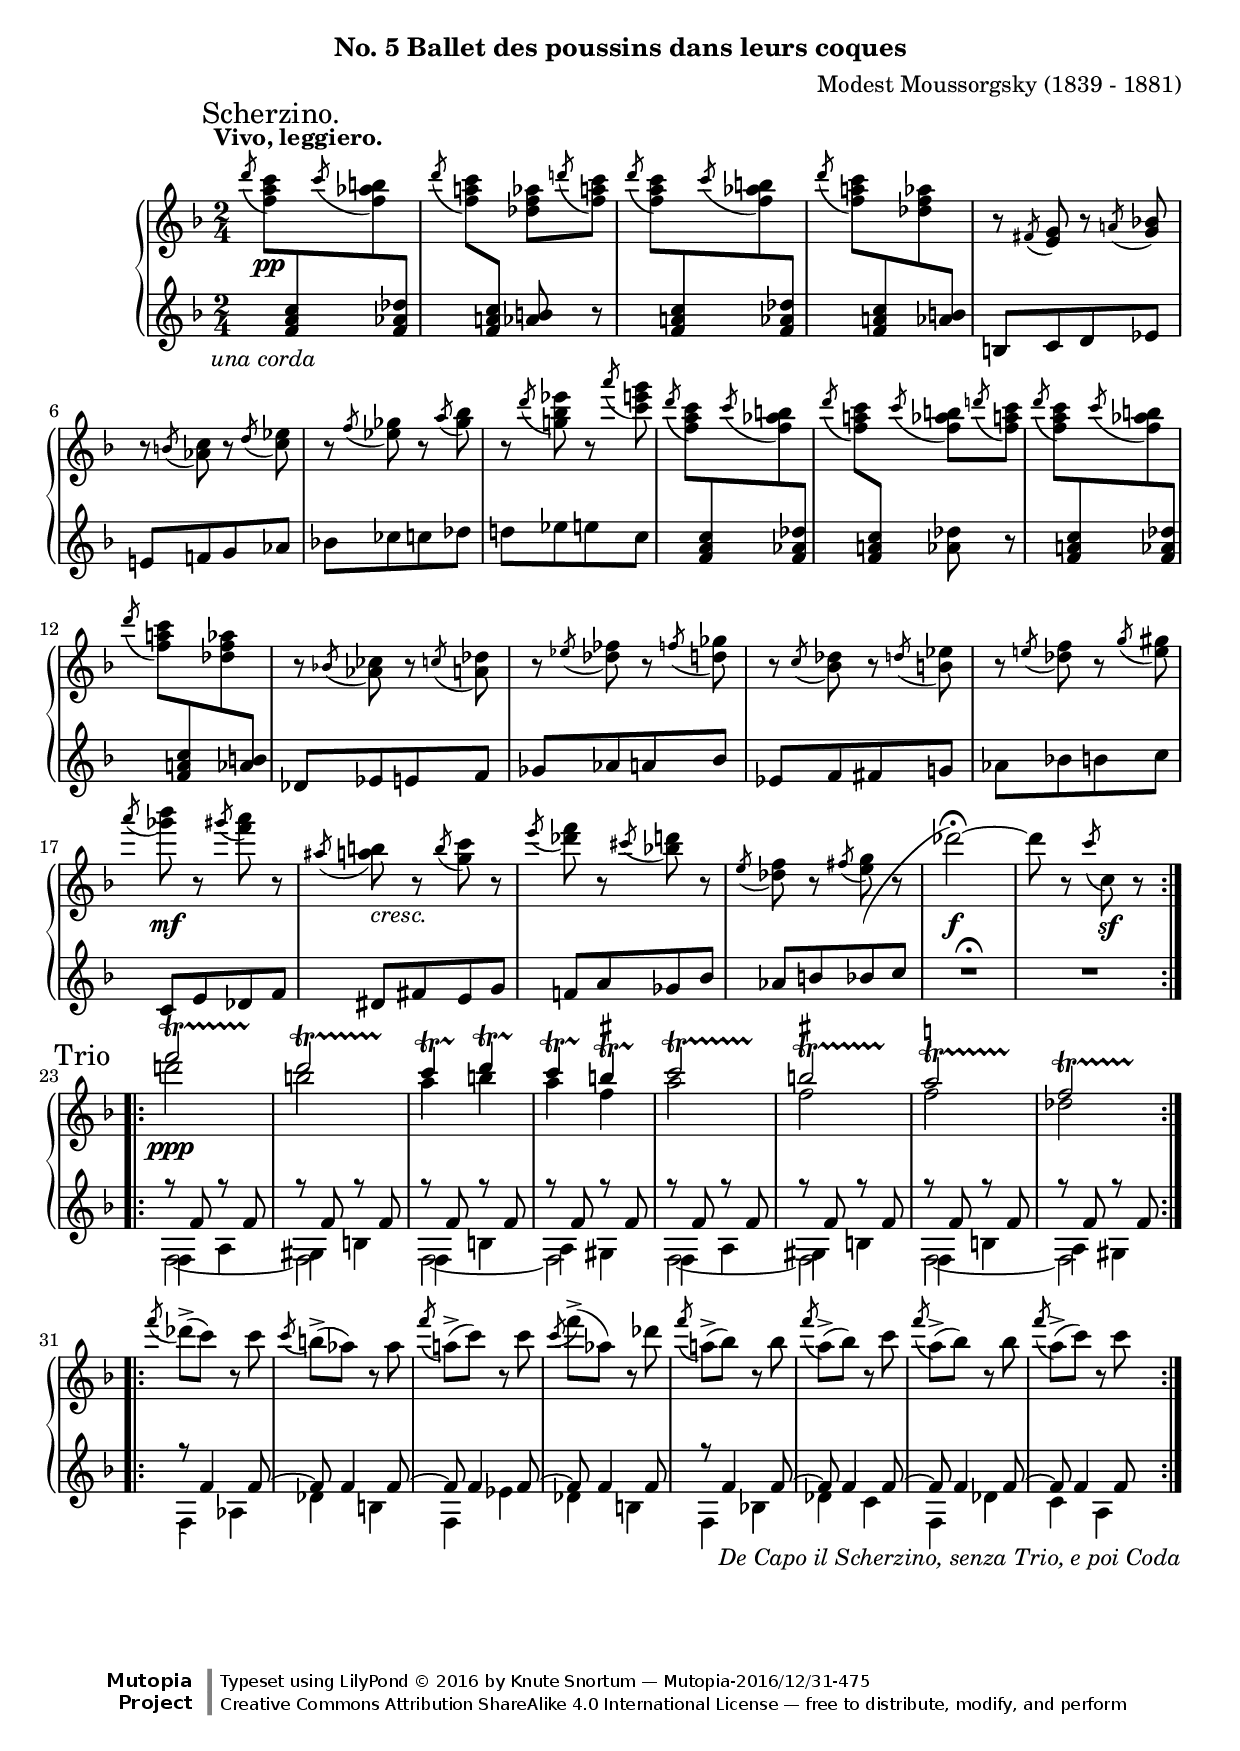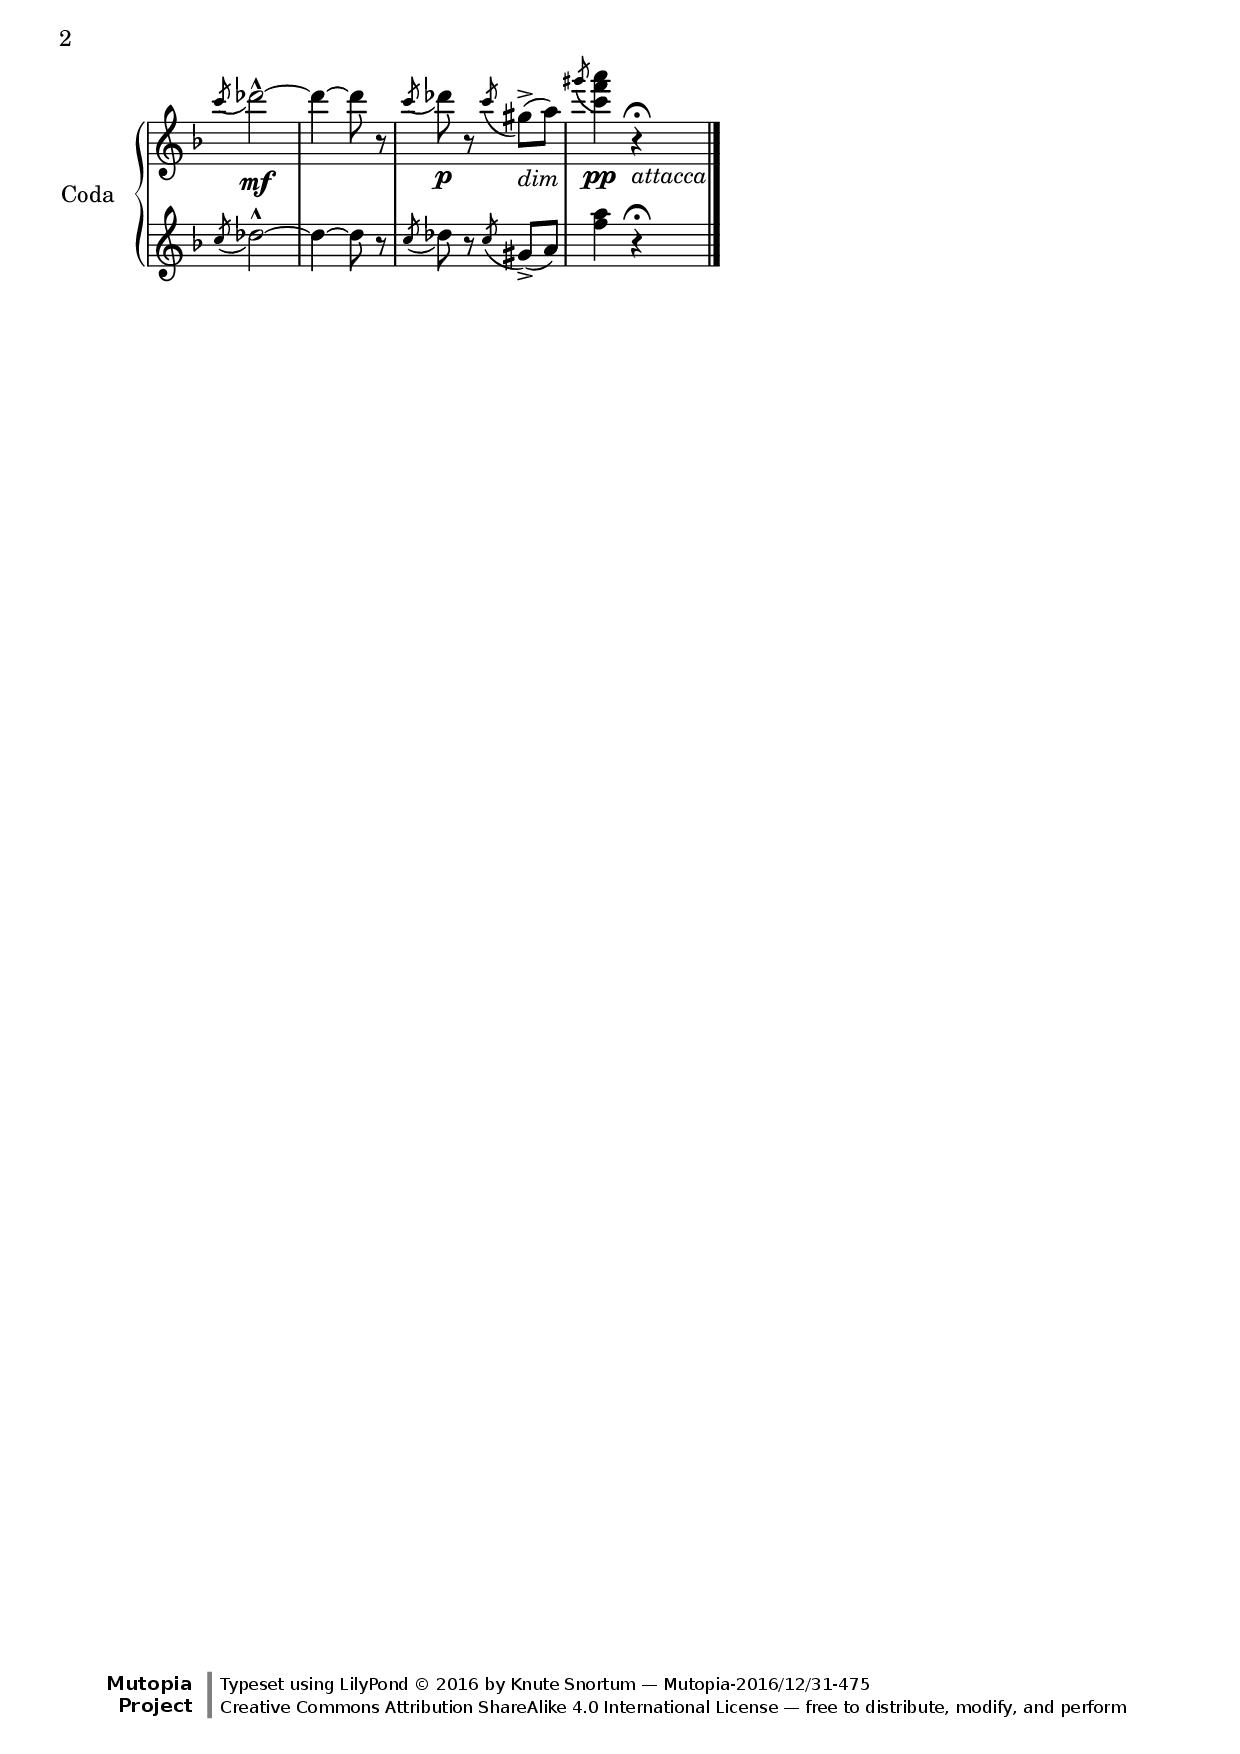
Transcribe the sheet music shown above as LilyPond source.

\version "2.18.2"
\language "english"

\header {
  %title        = "Ballet des poussins dans leurs coques"
  composer     = "Modest Moussorgsky (1839 - 1881)"
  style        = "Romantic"
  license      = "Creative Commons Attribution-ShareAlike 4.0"
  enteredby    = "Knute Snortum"
  date         = "1874"
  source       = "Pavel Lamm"

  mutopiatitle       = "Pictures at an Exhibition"
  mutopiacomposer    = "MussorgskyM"
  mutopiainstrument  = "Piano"
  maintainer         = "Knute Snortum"
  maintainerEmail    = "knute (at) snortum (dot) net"
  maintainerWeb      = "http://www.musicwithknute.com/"

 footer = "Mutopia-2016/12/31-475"
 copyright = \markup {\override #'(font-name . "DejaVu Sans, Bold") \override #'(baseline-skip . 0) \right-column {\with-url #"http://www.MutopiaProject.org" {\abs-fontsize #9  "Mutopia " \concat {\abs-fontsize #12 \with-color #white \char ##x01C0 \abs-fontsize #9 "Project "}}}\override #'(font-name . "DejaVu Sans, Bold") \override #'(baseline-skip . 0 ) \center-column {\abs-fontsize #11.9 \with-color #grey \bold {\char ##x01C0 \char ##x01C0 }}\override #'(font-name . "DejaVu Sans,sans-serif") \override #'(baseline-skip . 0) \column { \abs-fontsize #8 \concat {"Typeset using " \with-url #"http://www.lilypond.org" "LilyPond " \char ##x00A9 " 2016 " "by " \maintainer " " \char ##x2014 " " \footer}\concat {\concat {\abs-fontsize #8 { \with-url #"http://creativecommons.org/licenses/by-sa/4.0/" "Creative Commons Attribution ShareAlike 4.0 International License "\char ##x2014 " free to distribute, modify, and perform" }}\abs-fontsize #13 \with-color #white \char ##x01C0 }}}
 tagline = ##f
}

scherzino = {
  \once
  \override Score.RehearsalMark.self-alignment-X = #LEFT
  \mark "Scherzino."
}

trio = {
  \once
  \override Score.RehearsalMark.X-offset = -0.5
  \mark "Trio"
}

daCapoAdjust = {
  \override TextScript.X-offset = -38
  \override TextScript.Y-offset = -3
}

daCapo = \markup { \italic "De Capo il Scherzino, senza Trio, e poi Coda" }
cres = \markup { \italic "cresc." }
dimin = \markup { \italic "dim" }
attacca = \markup { \italic "attacca  " }

staffUp = \change Staff = "up"
staffDown = \change Staff = "down"

highVoice = \relative c''' {
  \tempo "Vivo, leggiero."
  \scherzino
  | \acciaccatura { d8 } <f, a c>8 [ \pp \staffDown <f, a c> \staffUp
    \acciaccatura { c''8 } <f, af b> \staffDown <f, af df> ] \staffUp
  | \acciaccatura { d''8 } <f, a c>8 \staffDown <f, a c> \staffUp
    <df' f af> [ \acciaccatura { d'8 } <f, a c> ]
  | \acciaccatura { d'8 } <f, a c>8 [ \staffDown <f, a c> \staffUp
    \acciaccatura { c''8 } <f, af b> \staffDown <f, af df> ] \staffUp
  | \acciaccatura { d''8 } <f, a c>8 [ \staffDown <f, a c> \staffUp
    <df' f af> \staffDown <af b> ] \staffUp
  | r8 \acciaccatura { fs8 } <e g> r \acciaccatura { a8 } <g bf>
  | r8 \acciaccatura { b8 } <af c> r \acciaccatura { d8 } <c ef>
  | r8 \acciaccatura { f8 } <ef gf> r \acciaccatura { a8 } <gf bf>

  \barNumberCheck #8
  | r8 \acciaccatura { d'8 } <g, bf ef> r \acciaccatura { a'8 } <c, e g>
  | \acciaccatura { d8 } <f, a c>8 [ \staffDown <f, a c> \staffUp
    \acciaccatura { c''8 } <f, af b> \staffDown <f, af df> ] \staffUp
  | \acciaccatura { d''8 } <f, a c>8 \staffDown <f, a c> \staffUp
    \acciaccatura { c''8 } <f, af b> \acciaccatura { d'8 } <f, a c>
  | \acciaccatura { d'8 } <f, a c>8 [ \staffDown <f, a c> \staffUp
    \acciaccatura { c''8 } <f, af b> \staffDown <f, af df> ] \staffUp
  | \acciaccatura { d''8 } <f, a c>8 [ \staffDown <f, a c> \staffUp
    <df' f af> \staffDown <af b> ] \staffUp
  | r8 \acciaccatura { bf8 } <af cf> r \acciaccatura { c8 } <a df>
  | r8 \acciaccatura { ef'8 } <df ff> r \acciaccatura { f8 } <d gf>
  | r8 \acciaccatura { c8 } <bf df> r \acciaccatura { d8 }  <b ef>
  
  \barNumberCheck #16
  | r8 \acciaccatura { e8 } <df f> r \acciaccatura { g8 } <e gs>
  | \acciaccatura { a'8 } <gf bf>8 \mf r \acciaccatura { gs8 } <f a> r
  | \acciaccatura { as,8 } <a b>8 _\cres r \acciaccatura { b8 } <g c> r
  | \acciaccatura { e'8 } <df f>8 r \acciaccatura { cs8 } <bf d> r
  | \acciaccatura { e,8 } <df f>8 r \acciaccatura { fs8 } <e g> r
  | s2 
  | s2 
}

highVoiceMidi = \relative c''' {
  | \acciaccatura { d8 } <f, a c>8 [   <f, a c> 
    \acciaccatura { c''8 } <f, af b>  <f, af df> ] 
  | \acciaccatura { d''8 } <f, a c>8  <f, a c> 
    <df' f af> [ \acciaccatura { d'8 } <f, a c> ]
  | \acciaccatura { d'8 } <f, a c>8 [  <f, a c> 
    \acciaccatura { c''8 } <f, af b>  <f, af df> ] 
  | \acciaccatura { d''8 } <f, a c>8 [  <f, a c> 
    <df' f af>  <af b> ] 
  | r8 \acciaccatura { fs8 } <e g> r \acciaccatura { a8 } <g bf>
  | r8 \acciaccatura { b8 } <af c> r \acciaccatura { d8 } <c ef>
  | r8 \acciaccatura { f8 } <ef gf> r \acciaccatura { a8 } <gf bf>

  % bar 8
  | r8 \acciaccatura { d'8 } <g, bf ef> r \acciaccatura { a'8 } <c, e g>
  | \acciaccatura { d8 } <f, a c>8 [  <f, a c> 
    \acciaccatura { c''8 } <f, af b>  <f, af df> ] 
  | \acciaccatura { d''8 } <f, a c>8  <f, a c> 
    <df' f af> [ \acciaccatura { d'8 } <f, a c> ]
  | \acciaccatura { d'8 } <f, a c>8 [  <f, a c> 
    \acciaccatura { c''8 } <f, af b>  <f, af df> ] 
  | \acciaccatura { d''8 } <f, a c>8 [  <f, a c> 
    <df' f af>  <af b> ] 
  | r8 \acciaccatura { bf8 } <af cf> r \acciaccatura { c8 } <a df>
  | r8 \acciaccatura { ef'8 } <df ff> r \acciaccatura { f8 } <d gf>
  | r8 \acciaccatura { c8 } <bf df> r \acciaccatura { d8 }  <b ef>
  
  % bar 16
  | r8 \acciaccatura { e8 } <df f> r \acciaccatura { g8 } <e gs>
  | \acciaccatura { a'8 } <gf bf>8 \mf r \acciaccatura { gs8 } <f a> r
  | \acciaccatura { as,8 } <a b>8 _\cres r \acciaccatura { b8 } <g c> r
  | \acciaccatura { e'8 } <df f>8 r \acciaccatura { cs8 } <bf d> r
  | \acciaccatura { e,8 } <df f>8 r \acciaccatura { fs8 } <e g> r
  | s2 
  | s2 
}

lowVoice = \relative c'' {
  | \acciaccatura { s8 } s2 \unaCorda
  | s4 <af b>8 r
  | s2 * 2
  | b,8 [ c d ef ]
  | e8 [ f g af ]
  | bf8 [ cf c df ]

  \barNumberCheck #8
  | d [ ef e c ]
  | s2
  | s4 <af df>8 r
  | s2 * 2
  | df,8 [ ef e f ]
  | gf8 [ af a bf ]
  | ef,8 [ f fs g ]

  \barNumberCheck #16
  | af8 [ bf b c ]
  | c,8 [ e df f ]
  | ds [ fs e g ]
  | f [ a gf bf ]
  << { af [ b bf ( c  ] 
       \oneVoice
       | \staffUp df'2 ) ~ \f \fermata
       | df8 r \acciaccatura { c8 } c,8 \sf r \break
     } \\ {
       \oneVoice
       | s2 | R2 \fermataMarkup | R2
     }
  >>
}

lowVoiceMidi = \relative c'' {
  | \acciaccatura { s8 } s2 \unaCorda
  | s4 <af b>8 r
  | s2 * 2
  | b,8 [ c d ef ]
  | e8 [ f g af ]
  | bf8 [ cf c df ]

  % bar 8
  | d [ ef e c ]
  | s2
  | s4 <af b>8 r
  | s2 * 2
  | df,8 [ ef e f ]
  | gf8 [ af a bf ]
  | ef,8 [ f fs g ]

  % bar 16
  | af8 [ bf b c ]
  | c,8 [ e df f ]
  | d [ fs e g ]
  | f [ a gf bf ]
  << { af [ b bf ( c  ] 
       \oneVoice
       | df'2 ) ~ 
       | df8 r \acciaccatura { c8 } c,8 \sf r \break
     } \\ {
       \oneVoice
       | s2 | R2 \fermataMarkup | R2
     }
  >>
}

highVoiceTwo = \relative c''' {
  \trio
  \override TrillSpanner.X-extent = #'( 1 . 1 )
  \override TrillSpanner.Y-extent = #'( -2 . 0 )
  \override TrillSpanner.bound-details.right.padding = 1.9
  | f2 \startTrillSpan \ppp
  | d2 \startTrillSpan 
  | c4 \startTrillSpan d \startTrillSpan
  | c4 \startTrillSpan b \startTrillSpan ^\markup { \sharp }
  | c2 \startTrillSpan 
  | b2 \startTrillSpan ^\markup { \sharp }
  | a2 \startTrillSpan ^\markup { \natural }
  | f2 \startTrillSpan \break
}

highVoiceTwoMidi = \relative c''' {
  | \tuplet 3/2 { \repeat unfold 6 { f16 g } }
  | \tuplet 3/2 { \repeat unfold 6 { d16 e } }
  | \tuplet 3/2 { \repeat unfold 3 { c16 d } \repeat unfold 3 { d16 e } }
  | \tuplet 3/2 { \repeat unfold 3 { c16 d } \repeat unfold 3 { b16 cs } }
  | \tuplet 3/2 { \repeat unfold 6 { c16 d } }
  | \tuplet 3/2 { \repeat unfold 6 { b16 cs } }
  | \tuplet 3/2 { \repeat unfold 6 { a16 b } }
  | \tuplet 3/2 { \repeat unfold 6 { f16 g } }
}

upperMiddleTwo = \relative c''' {
  | d2 
  | b2
  | a4 b
  | a4 f
  | a2
  | f2
  | f2
  | df2
}

lowerMiddleTwo = \relative c' {
  \repeat unfold 8 { r8 f r f }
}

lowVoiceTwoA = \relative c {
  | f2 ~ f 
  | f2 ~ f 
  | f2 ~ f 
  | f2 ~ f
}

lowVoiceTwoB = \relative c {
  | f4 a gs b 
  | f4 b a gs
  | f4 a gs b 
  | f4 b a gs
}

highVoiceThree = \relative c''' {
  | \acciaccatura { f8 } df8-> ( c ) r c
  | \acciaccatura { c8 } b8-> ( af ) r af
  | \acciaccatura { f'8 } a,8-> ( c ) r c
  | \acciaccatura { c8 } f8-> ( af, ) r df 
  | \acciaccatura { f8 } a,-> ( bf ) r bf
  | \acciaccatura { f'8 } a,-> ( bf ) r c
  | \acciaccatura { f8 } a,-> ( bf ) r bf
  | \acciaccatura { f'8 } a,8-> ( c ) r c
}

lowerMiddleThree = \relative c' {
  | r8 f4 f8 ~
  | f8 f4 f8 ~
  | f8 f4 f8 ~
  | f8 f4 f8
  | r8 f4 f8 ~
  | f8 f4 f8 ~
  | f8 f4 f8 ~
  | f8 f4 \daCapoAdjust f8 _\daCapo
}

lowVoiceThree = \relative c {
  | \acciaccatura { s8 }  \stemDown f4 af
  | df4 b
  | f4 ef'
  | df4 b
  | f4 bf
  | df4 c 
  | f,4 df' 
  | c4 a 
}

global = {
  \key f \major
  \time 2/4
  \accidentalStyle piano
}

% No MIDI output

\bookpart {
  \header {
    subtitle = "No. 5 Ballet des poussins dans leurs coques"
  }
  \score {
    \new PianoStaff <<
      \new Staff = "up" {
        \global
        \repeat volta 2 { \highVoice }
        \repeat volta 2 {
          <<
            \new Voice { \voiceOne \highVoiceTwo }
            \new Voice { \voiceTwo \upperMiddleTwo }
          >>
        }
        \repeat volta 2 { \highVoiceThree }
      }
      \new Staff = "down" {
        \global
        \repeat volta 2 { \lowVoice }
        \repeat volta 2 {
          <<
            \new Voice { \voiceOne \lowerMiddleTwo }
            \new Voice { \voiceFour \lowVoiceTwoA }
            \new Voice { \voiceTwo \lowVoiceTwoB }
          >>
        }
        \repeat volta 2 {
          <<
            \new Voice { \voiceThree \lowerMiddleThree }
            \new Voice { \voiceFour \lowVoiceThree }
          >>
        }
      }
    >>
    \layout {
    }
  }
}

% Coda

highVoiceCoda = \relative c''' {
  | \acciaccatura { c8 } df2-^ ~ \mf
  | df4 ~ df8 r
  | \acciaccatura { c8 } df8 \p r \acciaccatura { c8 } gs-> _\dimin ( a )
  | \acciaccatura { gs'8 } <c, f a>4 \pp r _\attacca \fermata
  \bar "|."
}

highVoiceCodaMidi = \relative c''' {
  | \acciaccatura { c8 } df2-^ ~ \mf
  | df4 ~ df8 r
  | \acciaccatura { c8 } df8 \p r \acciaccatura { c8 } gs-> _\dimin ( a )
  | \acciaccatura { gs'8 } <c, f a>4 \pp r _\attacca \fermata
  \bar "|."
}

lowVoiceCoda = \relative c'' {
  | \acciaccatura { c8 } df2-^ ~
  | df4 ~ df8 r
  | \acciaccatura { c8 } df8 r \acciaccatura { c8 } gs-> ( a )
  | <f' a>4 r \fermata
}

lowVoiceCodaMidi = \relative c'' {
  | \acciaccatura { c8 } df2-^ ~
  | df4 ~ df8 r
  | \acciaccatura { c8 } df8 r \acciaccatura { c8 } gs-> ( a )
  | <f' a>4 r \fermata
}

globalCoda = {
  \key f \major
  \time 2/4
  \omit Staff.TimeSignature
}

% No MIDI output

\bookpart {
  \header {
    title = ""
    subtitle = ""
    composer = ""
  }
  \score {
    \new PianoStaff \with {
      instrumentName = #"Coda"
    }<<
      \new Staff {
        \globalCoda
        \highVoiceCoda
      }
      \new Staff {
        \globalCoda
        \lowVoiceCoda
      }
    >>
    \layout {
    }
  }
}

% MIDI output only

globalMidi = {
  \time 2/4
  \partial 2
  \skip 2
}

\score {
  <<
    {
      \globalMidi
      \repeat unfold 2 { \highVoiceMidi }
      \repeat unfold 2 {
        <<
          \new Voice { \voiceOne \highVoiceTwoMidi }
          \new Voice { \voiceTwo \upperMiddleTwo }
        >>
      }
      \repeat unfold 2 { \highVoiceThree }
      \highVoiceMidi
      \highVoiceCodaMidi
    }
    {
      \globalMidi
      \repeat unfold 2 { \lowVoiceMidi }
      \repeat unfold 2 {
        <<
          \new Voice { \voiceOne \lowerMiddleTwo }
          \new Voice { \voiceFour \lowVoiceTwoA }
          \new Voice { \voiceTwo \lowVoiceTwoB }
        >>
      }
      \repeat unfold 2 {
        <<
          \new Voice { \voiceThree \lowerMiddleThree }
          \new Voice { \voiceFour \lowVoiceThree }
        >>
      }
      \lowVoiceMidi
      \highVoiceCodaMidi
    }
  >>
  \midi {
    \tempo 4 = 160
  }
}
